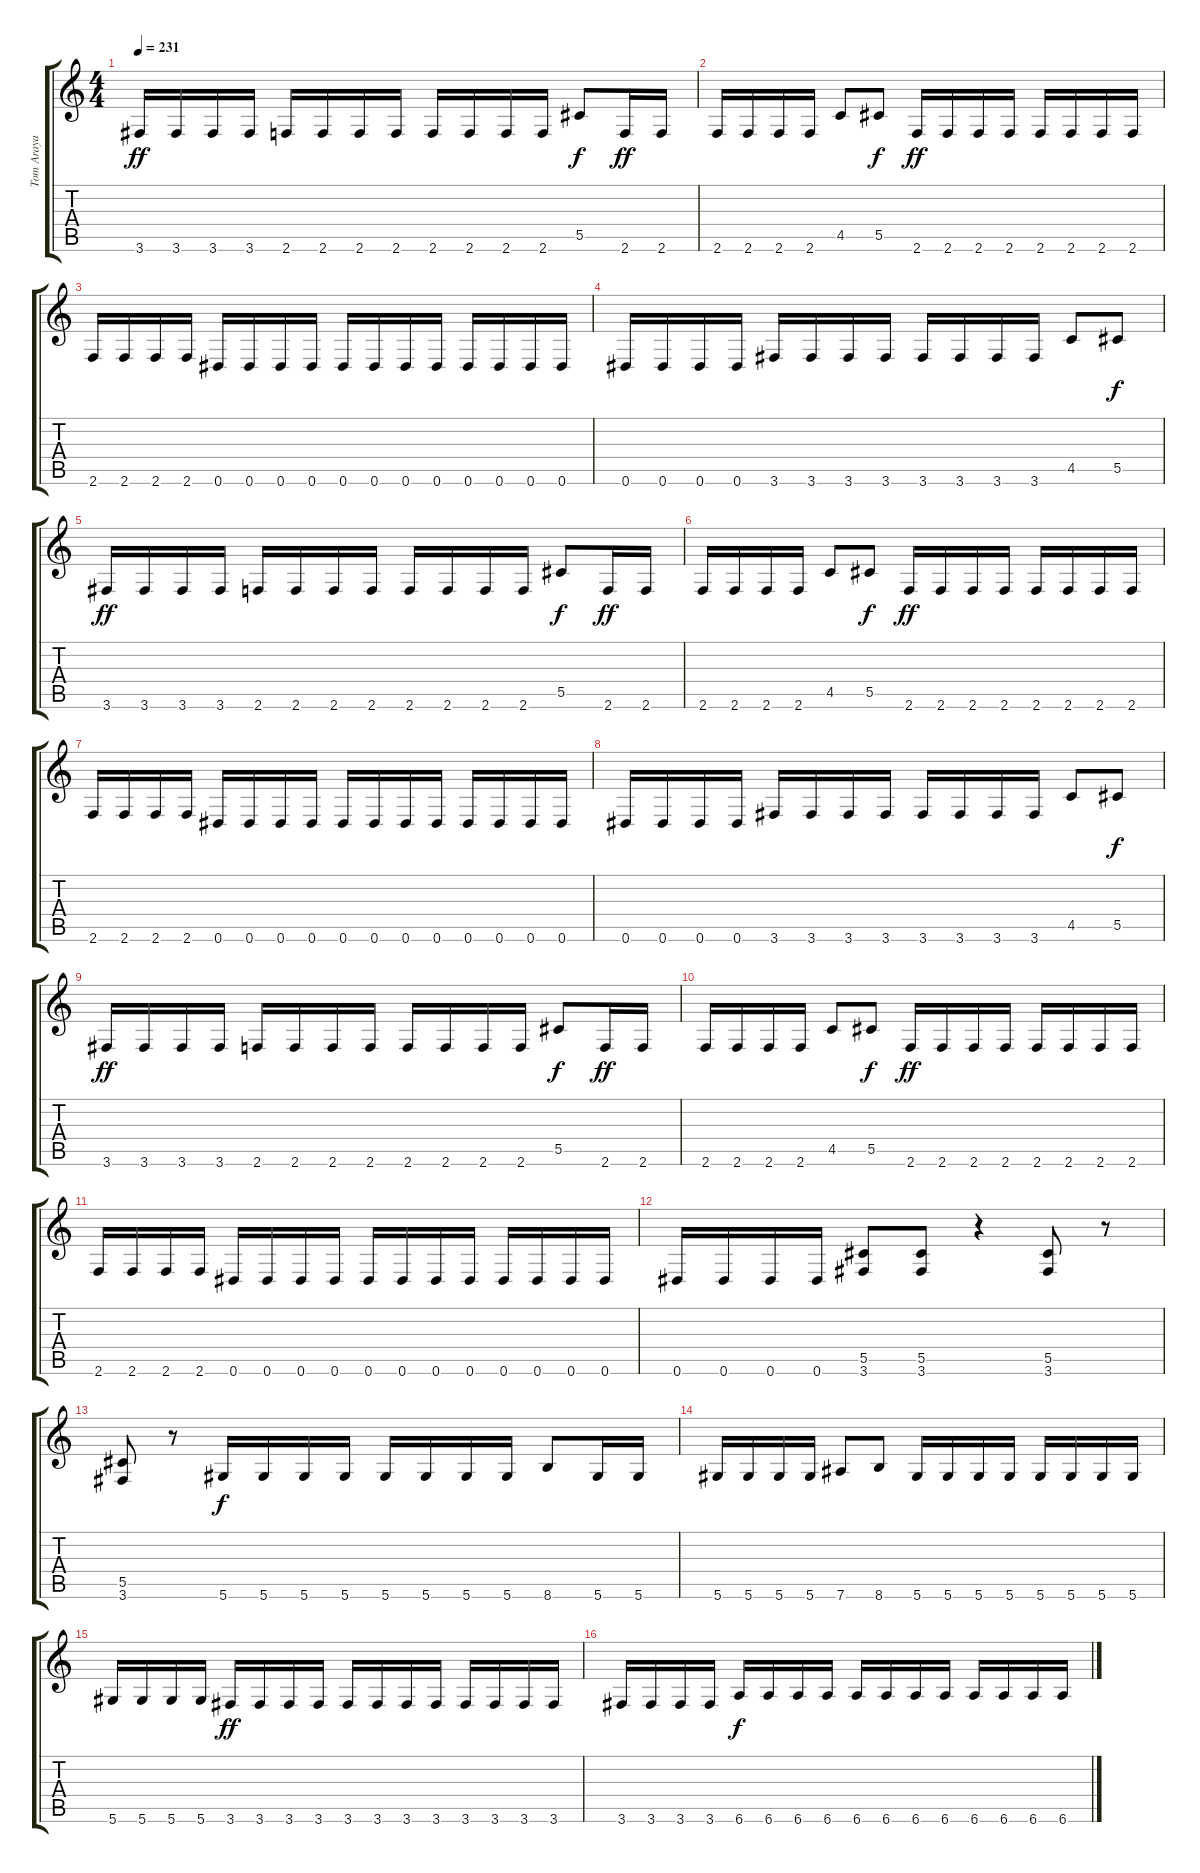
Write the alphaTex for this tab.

\track ("Tom Araya" "Tom Araya") {instrument electricbassfinger}
\staff {score tabs}
\tuning (Eb4 Bb3 Gb3 Db3 Ab2 Eb2) {hide}
\ts (4 4)
\tempo 231
\clef g2
\ks c
3.6.16{dy ff} 3.6.16 3.6.16 3.6.16 2.6.16 2.6.16 2.6.16 2.6.16 2.6.16 2.6.16 2.6.16 2.6.16 5.5.8{dy f} 2.6.16{dy ff} 2.6.16 |
2.6.16 2.6.16 2.6.16 2.6.16 4.5.8 5.5.8{dy f} 2.6.16{dy ff} 2.6.16 2.6.16 2.6.16 2.6.16 2.6.16 2.6.16 2.6.16 |
2.6.16 2.6.16 2.6.16 2.6.16 0.6.16 0.6.16 0.6.16 0.6.16 0.6.16 0.6.16 0.6.16 0.6.16 0.6.16 0.6.16 0.6.16 0.6.16 |
0.6.16 0.6.16 0.6.16 0.6.16 3.6.16 3.6.16 3.6.16 3.6.16 3.6.16 3.6.16 3.6.16 3.6.16 4.5.8 5.5.8{dy f} |
3.6.16{dy ff} 3.6.16 3.6.16 3.6.16 2.6.16 2.6.16 2.6.16 2.6.16 2.6.16 2.6.16 2.6.16 2.6.16 5.5.8{dy f} 2.6.16{dy ff} 2.6.16 |
2.6.16 2.6.16 2.6.16 2.6.16 4.5.8 5.5.8{dy f} 2.6.16{dy ff} 2.6.16 2.6.16 2.6.16 2.6.16 2.6.16 2.6.16 2.6.16 |
2.6.16 2.6.16 2.6.16 2.6.16 0.6.16 0.6.16 0.6.16 0.6.16 0.6.16 0.6.16 0.6.16 0.6.16 0.6.16 0.6.16 0.6.16 0.6.16 |
0.6.16 0.6.16 0.6.16 0.6.16 3.6.16 3.6.16 3.6.16 3.6.16 3.6.16 3.6.16 3.6.16 3.6.16 4.5.8 5.5.8{dy f} |
3.6.16{dy ff} 3.6.16 3.6.16 3.6.16 2.6.16 2.6.16 2.6.16 2.6.16 2.6.16 2.6.16 2.6.16 2.6.16 5.5.8{dy f} 2.6.16{dy ff} 2.6.16 |
2.6.16 2.6.16 2.6.16 2.6.16 4.5.8 5.5.8{dy f} 2.6.16{dy ff} 2.6.16 2.6.16 2.6.16 2.6.16 2.6.16 2.6.16 2.6.16 |
2.6.16 2.6.16 2.6.16 2.6.16 0.6.16 0.6.16 0.6.16 0.6.16 0.6.16 0.6.16 0.6.16 0.6.16 0.6.16 0.6.16 0.6.16 0.6.16 |
0.6.16 0.6.16 0.6.16 0.6.16 (5.5 3.6).8 (5.5 3.6).8 r.4 (5.5 3.6).8 r.8 |
(5.5 3.6).8 r.8 5.6.16{dy f} 5.6.16 5.6.16 5.6.16 5.6.16 5.6.16 5.6.16 5.6.16 8.6.8 5.6.16 5.6.16 |
5.6.16 5.6.16 5.6.16 5.6.16 7.6.8 8.6.8 5.6.16 5.6.16 5.6.16 5.6.16 5.6.16 5.6.16 5.6.16 5.6.16 |
5.6.16 5.6.16 5.6.16 5.6.16 3.6.16{dy ff} 3.6.16 3.6.16 3.6.16 3.6.16 3.6.16 3.6.16 3.6.16 3.6.16 3.6.16 3.6.16 3.6.16 |
3.6.16 3.6.16 3.6.16 3.6.16 6.6.16{dy f} 6.6.16 6.6.16 6.6.16 6.6.16 6.6.16 6.6.16 6.6.16 6.6.16 6.6.16 6.6.16 6.6.16
